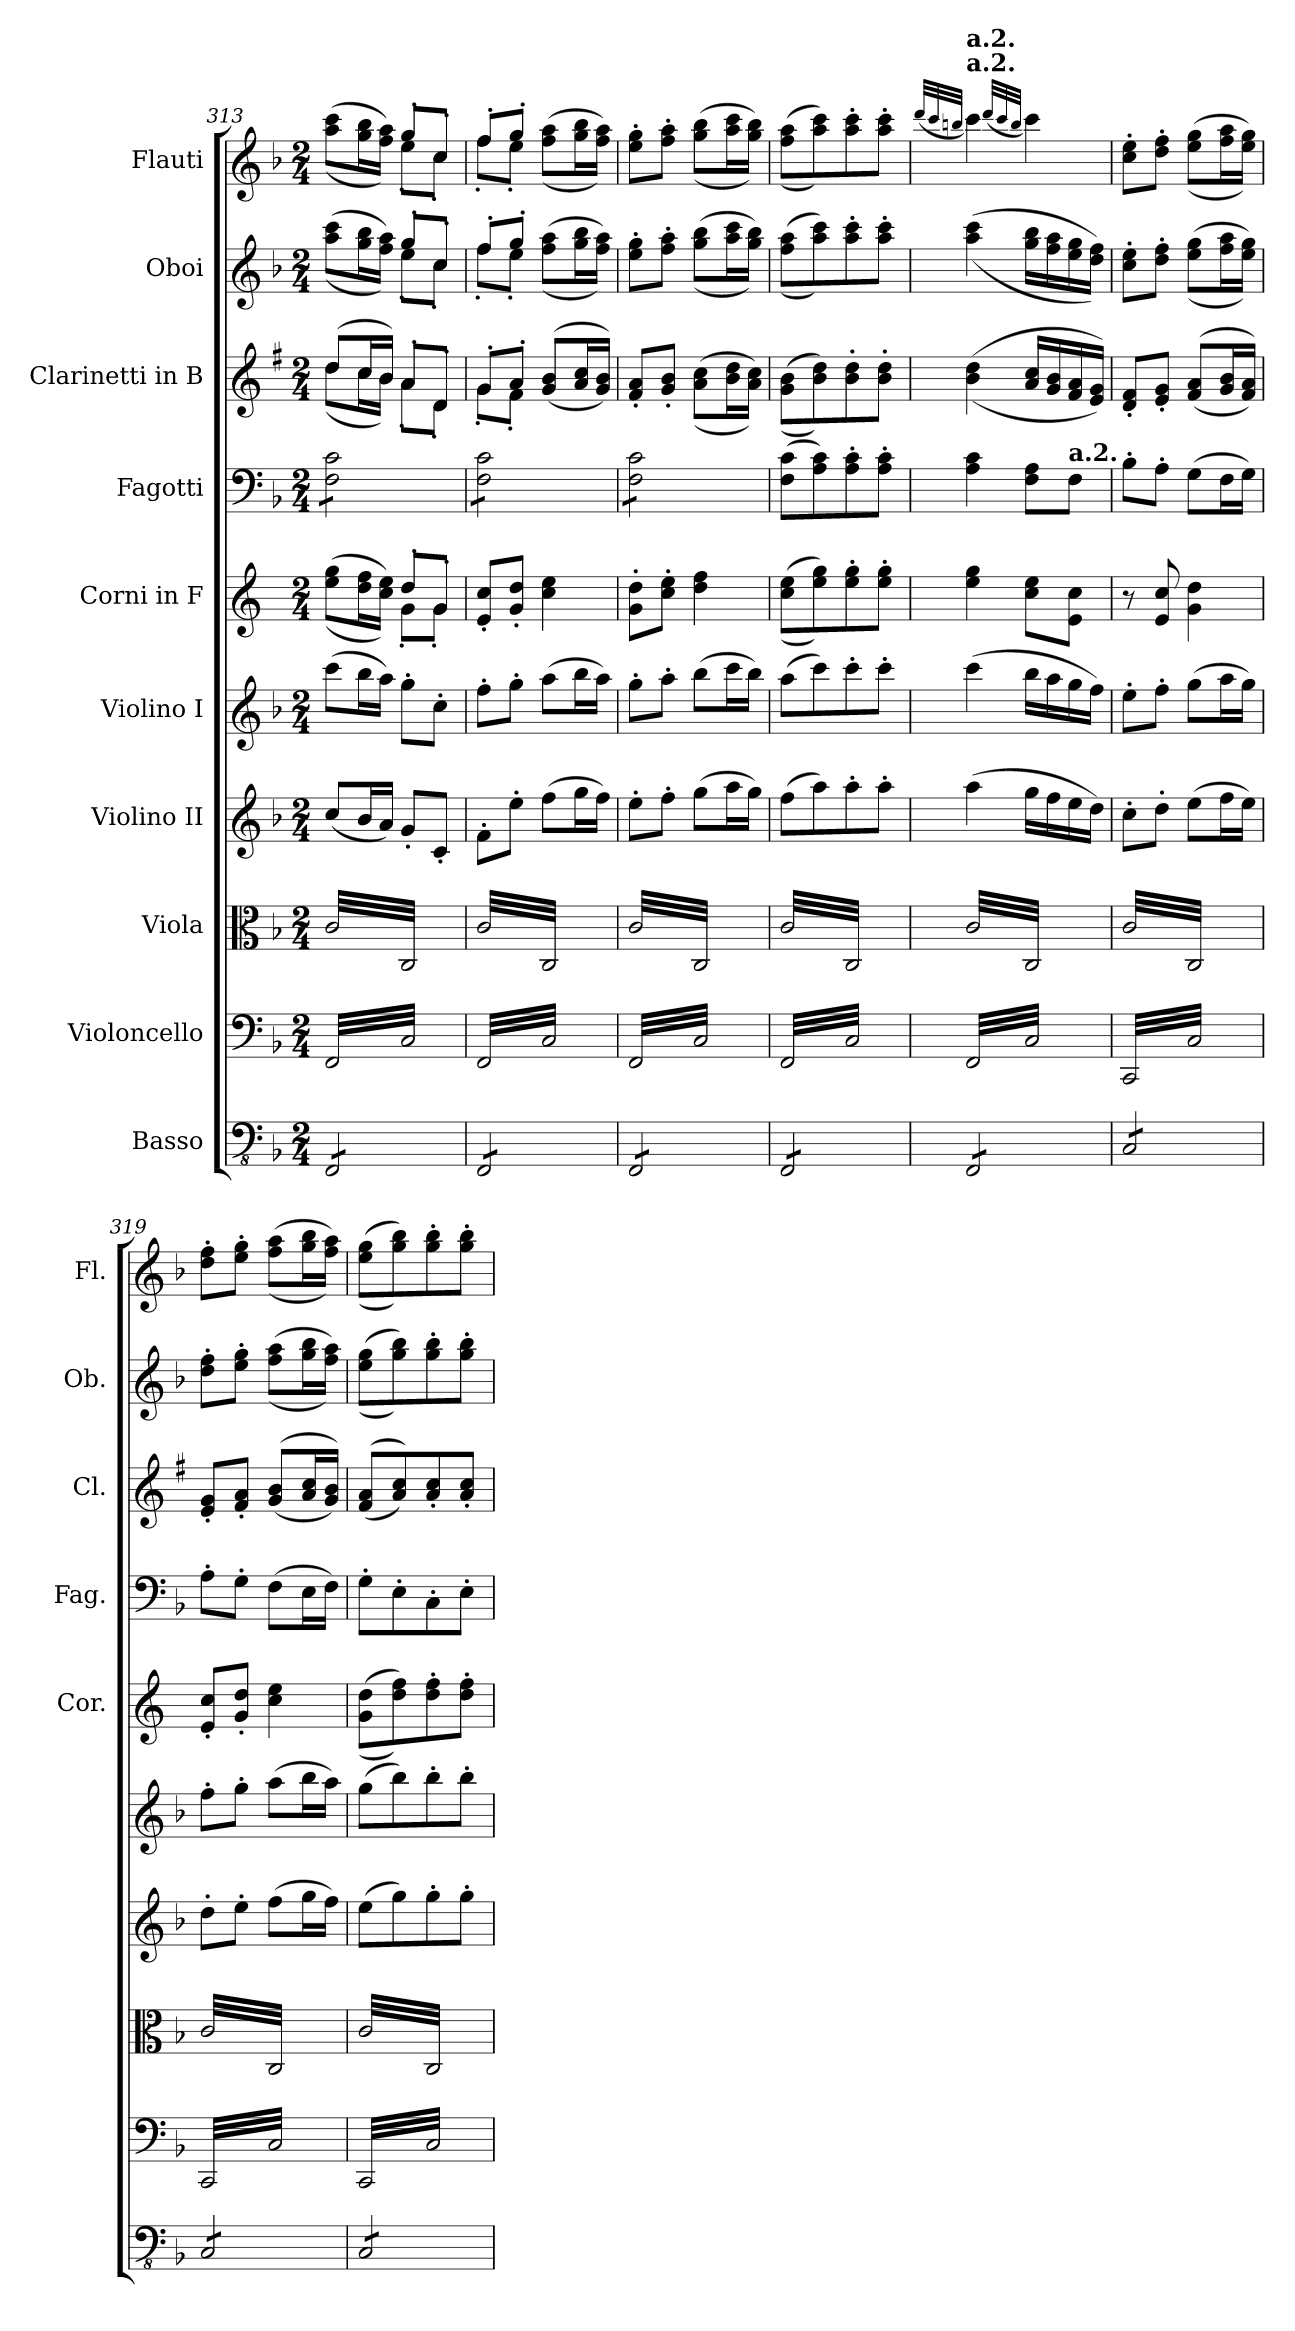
**kern	**kern	**kern	**kern	**kern	**kern	**kern	**kern	**kern	**kern
*part10	*part9	*part8	*part7	*part6	*part5	*part4	*part3	*part2	*part1
*staff10	*staff9	*staff8	*staff7	*staff6	*staff5	*staff4	*staff3	*staff2	*staff1
*I"Basso	*I"Violoncello	*I"Viola	*I"Violino II	*I"Violino I	*I"Corni in F	*I"Fagotti	*I"Clarinetti in B	*I"Oboi	*I"Flauti
*	*	*	*	*	*I'Cor.	*I'Fag.	*I'Cl.	*I'Ob.	*I'Fl.
*clefFv4	*clefF4	*clefC3	*clefG2	*clefG2	*clefG2	*clefF4	*clefG2	*clefG2	*clefG2
*	*	*	*	*	*ITrd4c7	*	*ITrd1c2	*	*
*k[b-]	*k[b-]	*k[b-]	*k[b-]	*k[b-]	*k[b-]	*k[b-]	*k[b-]	*k[b-]	*k[b-]
*M2/4	*M2/4	*M2/4	*M2/4	*M2/4	*M2/4	*M2/4	*M2/4	*M2/4	*M2/4
=313	=313	=313	=313	=313	=313	=313	=313	=313	=313
*	*	*	*	*	*^	*	*^	*^	*^
*tremolo	*	*	*	*	*	*	*	*	*	*	*	*	*
*	*tremolo	*	*	*	*	*	*	*	*	*	*	*	*
*	*	*tremolo	*	*	*	*	*	*	*	*	*	*	*
*	*	*	*	*	*	*	*tremolo	*	*	*	*	*	*
8FFF/L	32FF/LLL	32c/LLL	(8cc/L	(8ccc\L	(>(8a\ 8cc\L	4ryy	8F\ 8c\L	(8cc/L	(8cc\L	(>(8aa\ 8ccc\L	4ryy	((>8aa\ 8ccc\L	4ryy
.	32C/	32C/	.	.	.	.	.	.	.	.	.	.	.
.	32FF/	32c/	.	.	.	.	.	.	.	.	.	.	.
.	32C/	32C/	.	.	.	.	.	.	.	.	.	.	.
8FFF/	32FF/	32c/	16b-/L	16bb-\L	16g\ 16b-\L	.	8F\ 8c\	16b-/L	16b-\L	16gg\ 16bb-\L	.	16gg\ 16bb-\L	.
.	32C/	32C/	.	.	.	.	.	.	.	.	.	.	.
.	32FF/	32c/	16a/JJ)	16aa\JJ)	16f\ 16a\JJ))	.	.	16a/JJ)	16a\JJ)	16ff\ 16aa\JJ))	.	16ff\ 16aa\JJ))	.
.	32C/	32C/	.	.	.	.	.	.	.	.	.	.	.
8FFF/	32FF/	32c/	8g'/L	8gg'\L	8g'/L	8c'\L	8F\ 8c\	8g'/L	8g'\L	8gg'/L	8ee'\L	8gg'/L	8ee'\L
.	32C/	32C/	.	.	.	.	.	.	.	.	.	.	.
.	32FF/	32c/	.	.	.	.	.	.	.	.	.	.	.
.	32C/	32C/	.	.	.	.	.	.	.	.	.	.	.
8FFF/J	32FF/	32c/	8c'/J	8cc'\J	8c'/J	8c'\J	8F\ 8c\J	8c'/J	8c'\J	8cc'/J	8cc'\J	8cc'/J	8cc'\J
.	32C/	32C/	.	.	.	.	.	.	.	.	.	.	.
.	32FF/	32c/	.	.	.	.	.	.	.	.	.	.	.
.	32C/JJJ	32C/JJJ	.	.	.	.	.	.	.	.	.	.	.
*	*	*	*	*	*v	*v	*	*	*	*	*	*	*
=314	=314	=314	=314	=314	=314	=314	=314	=314	=314	=314	=314	=314
8FFF/L	32FF/LLL	32c/LLL	8f'\L	8ff'\L	8A/' 8f/'L	8F\ 8c\L	8f'/L	8f'\L	8ff'/L	8ff'\L	8ff'/L	8ff'\L
.	32C/	32C/	.	.	.	.	.	.	.	.	.	.
.	32FF/	32c/	.	.	.	.	.	.	.	.	.	.
.	32C/	32C/	.	.	.	.	.	.	.	.	.	.
8FFF/	32FF/	32c/	8ee'\J	8gg'\J	8c/' 8g/'J	8F\ 8c\	8g'/J	8e'\J	8gg'/J	8ee'\J	8gg'/J	8ee'\J
.	32C/	32C/	.	.	.	.	.	.	.	.	.	.
.	32FF/	32c/	.	.	.	.	.	.	.	.	.	.
.	32C/	32C/	.	.	.	.	.	.	.	.	.	.
8FFF/	32FF/	32c/	(8ff\L	(8aa\L	4f\ 4a\	8F\ 8c\	((8f/ 8a/L	4ryy	(>(8ff\ 8aa\L	4ryy	((>8ff\ 8aa\L	4ryy
.	32C/	32C/	.	.	.	.	.	.	.	.	.	.
.	32FF/	32c/	.	.	.	.	.	.	.	.	.	.
.	32C/	32C/	.	.	.	.	.	.	.	.	.	.
8FFF/J	32FF/	32c/	16gg\L	16bb-\L	.	8F\ 8c\J	16g/ 16b-/L	.	16gg\ 16bb-\L	.	16gg\ 16bb-\L	.
.	32C/	32C/	.	.	.	.	.	.	.	.	.	.
.	32FF/	32c/	16ff\JJ)	16aa\JJ)	.	.	16f/ 16a/JJ))	.	16ff\ 16aa\JJ))	.	16ff\ 16aa\JJ))	.
.	32C/JJJ	32C/JJJ	.	.	.	.	.	.	.	.	.	.
*	*	*	*	*	*	*	*v	*v	*	*	*v	*v
*	*	*	*	*	*	*	*	*v	*v	*
=315	=315	=315	=315	=315	=315	=315	=315	=315	=315
8FFF/L	32FF/LLL	32c/LLL	8ee'\L	8gg'\L	8c\' 8g\'L	8F\ 8c\L	8e/' 8g/'L	8ee\' 8gg\'L	8ee\' 8gg\'L
.	32C/	32C/	.	.	.	.	.	.	.
.	32FF/	32c/	.	.	.	.	.	.	.
.	32C/	32C/	.	.	.	.	.	.	.
8FFF/	32FF/	32c/	8ff'\J	8aa'\J	8f\' 8a\'J	8F\ 8c\	8f/' 8a/'J	8ff\' 8aa\'J	8ff\' 8aa\'J
.	32C/	32C/	.	.	.	.	.	.	.
.	32FF/	32c/	.	.	.	.	.	.	.
.	32C/	32C/	.	.	.	.	.	.	.
8FFF/	32FF/	32c/	(8gg\L	(8bb-\L	4g\ 4b-\	8F\ 8c\	((8g\ 8b-\L	((8gg\ 8bb-\L	((8gg\ 8bb-\L
.	32C/	32C/	.	.	.	.	.	.	.
.	32FF/	32c/	.	.	.	.	.	.	.
.	32C/	32C/	.	.	.	.	.	.	.
8FFF/J	32FF/	32c/	16aa\L	16ccc\L	.	8F\ 8c\J	16a\ 16cc\L	16aa\ 16ccc\L	16aa\ 16ccc\L
*	*	*	*	*	*	*Xtremolo	*	*	*
.	32C/	32C/	.	.	.	.	.	.	.
.	32FF/	32c/	16gg\JJ)	16bb-\JJ)	.	.	16g\ 16b-\JJ))	16gg\ 16bb-\JJ))	16gg\ 16bb-\JJ))
.	32C/JJJ	32C/JJJ	.	.	.	.	.	.	.
!!LO:PB:g=z
=316	=316	=316	=316	=316	=316	=316	=316	=316	=316
8FFF/L	32FF/LLL	32c/LLL	(8ff\L	(8aa\L	((8f\ 8a\L	(8F\ 8c\L	((8f\ 8a\L	((8ff\ 8aa\L	((8ff\ 8aa\L
.	32C/	32C/	.	.	.	.	.	.	.
.	32FF/	32c/	.	.	.	.	.	.	.
.	32C/	32C/	.	.	.	.	.	.	.
8FFF/	32FF/	32c/	8aa\)	8ccc\)	8a\ 8cc\))	8A\ 8c\)	8a\ 8cc\))	8aa\ 8ccc\))	8aa\ 8ccc\))
.	32C/	32C/	.	.	.	.	.	.	.
.	32FF/	32c/	.	.	.	.	.	.	.
.	32C/	32C/	.	.	.	.	.	.	.
8FFF/	32FF/	32c/	8aa'\	8ccc'\	8a\' 8cc\'	8A\' 8c\'	8a\' 8cc\'	8aa\' 8ccc\'	8aa\' 8ccc\'
.	32C/	32C/	.	.	.	.	.	.	.
.	32FF/	32c/	.	.	.	.	.	.	.
.	32C/	32C/	.	.	.	.	.	.	.
8FFF/J	32FF/	32c/	8aa'\J	8ccc'\J	8a\' 8cc\'J	8A\' 8c\'J	8a\' 8cc\'J	8aa\' 8ccc\'J	8aa\' 8ccc\'J
.	32C/	32C/	.	.	.	.	.	.	.
.	32FF/	32c/	.	.	.	.	.	.	.
.	32C/JJJ	32C/JJJ	.	.	.	.	.	.	.
=317	=317	=317	=317	=317	=317	=317	=317	=317	=317
.	.	.	.	.	.	.	.	.	(32qddd/LLL
.	.	.	.	.	.	.	.	.	32qccc/
.	.	.	.	.	.	.	.	.	32qbbn/JJJ
!	!	!	!	!	!	!	!	!	!LO:TX:a:B:t=a.2.
!	!	!	!	!	!	!	!	!	!LO:TX:a:B:t=a.2.
8FFF/L	32FF/LLL	32c/LLL	(4aa\	(4ccc\	4a\ 4cc\	4A\ 4c\	((4a\ 4cc\	((4aa\ 4ccc\	4ccc\)
.	32C/	32C/	.	.	.	.	.	.	.
.	32FF/	32c/	.	.	.	.	.	.	.
.	32C/	32C/	.	.	.	.	.	.	.
8FFF/	32FF/	32c/	.	.	.	.	.	.	.
.	32C/	32C/	.	.	.	.	.	.	.
.	32FF/	32c/	.	.	.	.	.	.	.
.	32C/	32C/	.	.	.	.	.	.	.
.	.	.	.	.	.	.	.	.	(32qddd/LLL
.	.	.	.	.	.	.	.	.	32qccc/
.	.	.	.	.	.	.	.	.	32qbb/JJJ
8FFF/	32FF/	32c/	16gg\LL	16bb-\LL	8f\ 8a\L	8F\ 8A\L	16g/ 16b-/LL	16gg\ 16bb-\LL	4ccc\)
.	32C/	32C/	.	.	.	.	.	.	.
.	32FF/	32c/	16ff\	16aa\	.	.	16f/ 16a/	16ff\ 16aa\	.
.	32C/	32C/	.	.	.	.	.	.	.
!	!	!	!	!	!	!LO:TX:a:B:t=a.2.	!	!	!
8FFF/J	32FF/	32c/	16ee\	16gg\	8A\ 8f\J	8F\J	16e/ 16g/	16ee\ 16gg\	.
.	32C/	32C/	.	.	.	.	.	.	.
.	32FF/	32c/	16dd\JJ)	16ff\JJ)	.	.	16d/ 16f/JJ))	16dd\ 16ff\JJ))	.
.	32C/JJJ	32C/JJJ	.	.	.	.	.	.	.
=318	=318	=318	=318	=318	=318	=318	=318	=318	=318
8CC/L	32CC/LLL	32c/LLL	8cc'\L	8ee'\L	8r	8B-'\L	8c/' 8e/'L	8cc\' 8ee\'L	8cc\' 8ee\'L
.	32C/	32C/	.	.	.	.	.	.	.
.	32CC/	32c/	.	.	.	.	.	.	.
.	32C/	32C/	.	.	.	.	.	.	.
8CC/	32CC/	32c/	8dd'\J	8ff'\J	8A/ 8f/	8A'\J	8d/' 8f/'J	8dd\' 8ff\'J	8dd\' 8ff\'J
.	32C/	32C/	.	.	.	.	.	.	.
.	32CC/	32c/	.	.	.	.	.	.	.
.	32C/	32C/	.	.	.	.	.	.	.
8CC/	32CC/	32c/	(8ee\L	(8gg\L	4c\ 4g\	(8G\L	(>(8e/ 8g/L	((8ee\ 8gg\L	((8ee\ 8gg\L
.	32C/	32C/	.	.	.	.	.	.	.
.	32CC/	32c/	.	.	.	.	.	.	.
.	32C/	32C/	.	.	.	.	.	.	.
8CC/J	32CC/	32c/	16ff\L	16aa\L	.	16F\L	16f/ 16a/L	16ff\ 16aa\L	16ff\ 16aa\L
.	32C/	32C/	.	.	.	.	.	.	.
.	32CC/	32c/	16ee\JJ)	16gg\JJ)	.	16G\JJ)	16e/ 16g/JJ))	16ee\ 16gg\JJ))	16ee\ 16gg\JJ))
.	32C/JJJ	32C/JJJ	.	.	.	.	.	.	.
=319	=319	=319	=319	=319	=319	=319	=319	=319	=319
8CC/L	32CC/LLL	32c/LLL	8dd'\L	8ff'\L	8A/' 8f/'L	8A'\L	8d/' 8f/'L	8dd\' 8ff\'L	8dd\' 8ff\'L
.	32C/	32C/	.	.	.	.	.	.	.
.	32CC/	32c/	.	.	.	.	.	.	.
.	32C/	32C/	.	.	.	.	.	.	.
8CC/	32CC/	32c/	8ee'\J	8gg'\J	8c/' 8g/'J	8G'\J	8e/' 8g/'J	8ee\' 8gg\'J	8ee\' 8gg\'J
.	32C/	32C/	.	.	.	.	.	.	.
.	32CC/	32c/	.	.	.	.	.	.	.
.	32C/	32C/	.	.	.	.	.	.	.
8CC/	32CC/	32c/	(8ff\L	(8aa\L	4f\ 4a\	(8F\L	(>(8f/ 8a/L	((8ff\ 8aa\L	((8ff\ 8aa\L
.	32C/	32C/	.	.	.	.	.	.	.
.	32CC/	32c/	.	.	.	.	.	.	.
.	32C/	32C/	.	.	.	.	.	.	.
8CC/J	32CC/	32c/	16gg\L	16bb-\L	.	16E\L	16g/ 16b-/L	16gg\ 16bb-\L	16gg\ 16bb-\L
.	32C/	32C/	.	.	.	.	.	.	.
.	32CC/	32c/	16ff\JJ)	16aa\JJ)	.	16F\JJ)	16f/ 16a/JJ))	16ff\ 16aa\JJ))	16ff\ 16aa\JJ))
.	32C/JJJ	32C/JJJ	.	.	.	.	.	.	.
=320	=320	=320	=320	=320	=320	=320	=320	=320	=320
8CC/L	32CC/LLL	32c/LLL	(8ee\L	(8gg\L	((8c\ 8g\L	8G'\L	(>(8e/ 8g/L	((8ee\ 8gg\L	((8ee\ 8gg\L
.	32C/	32C/	.	.	.	.	.	.	.
.	32CC/	32c/	.	.	.	.	.	.	.
.	32C/	32C/	.	.	.	.	.	.	.
8CC/	32CC/	32c/	8gg\)	8bb-\)	8g\ 8b-\))	8E'\	8g/ 8b-/))	8gg\ 8bb-\))	8gg\ 8bb-\))
.	32C/	32C/	.	.	.	.	.	.	.
.	32CC/	32c/	.	.	.	.	.	.	.
.	32C/	32C/	.	.	.	.	.	.	.
8CC/	32CC/	32c/	8gg'\	8bb-'\	8g\' 8b-\'	8C'\	8g/' 8b-/'	8gg\' 8bb-\'	8gg\' 8bb-\'
.	32C/	32C/	.	.	.	.	.	.	.
.	32CC/	32c/	.	.	.	.	.	.	.
.	32C/	32C/	.	.	.	.	.	.	.
8CC/J	32CC/	32c/	8gg'\J	8bb-'\J	8g\' 8b-\'J	8E'\J	8g/' 8b-/'J	8gg\' 8bb-\'J	8gg\' 8bb-\'J
*Xtremolo	*	*	*	*	*	*	*	*	*
.	32C/	32C/	.	.	.	.	.	.	.
.	32CC/	32c/	.	.	.	.	.	.	.
.	32C/JJJ	32C/JJJ	.	.	.	.	.	.	.
*	*	*Xtremolo	*	*	*	*	*	*	*
*	*Xtremolo	*	*	*	*	*	*	*	*
.	.	.	.	.	.	.	.	.	.
.	.	.	.	.	.	.	.	.	.
.	.	.	.	.	.	.	.	.	.
.	.	.	.	.	.	.	.	.	.
.	.	.	.	.	.	.	.	.	.
.	.	.	.	.	.	.	.	.	.
.	.	.	.	.	.	.	.	.	.
.	.	.	.	.	.	.	.	.	.
=	=	=	=	=	=	=	=	=	=
*-	*-	*-	*-	*-	*-	*-	*-	*-	*-
